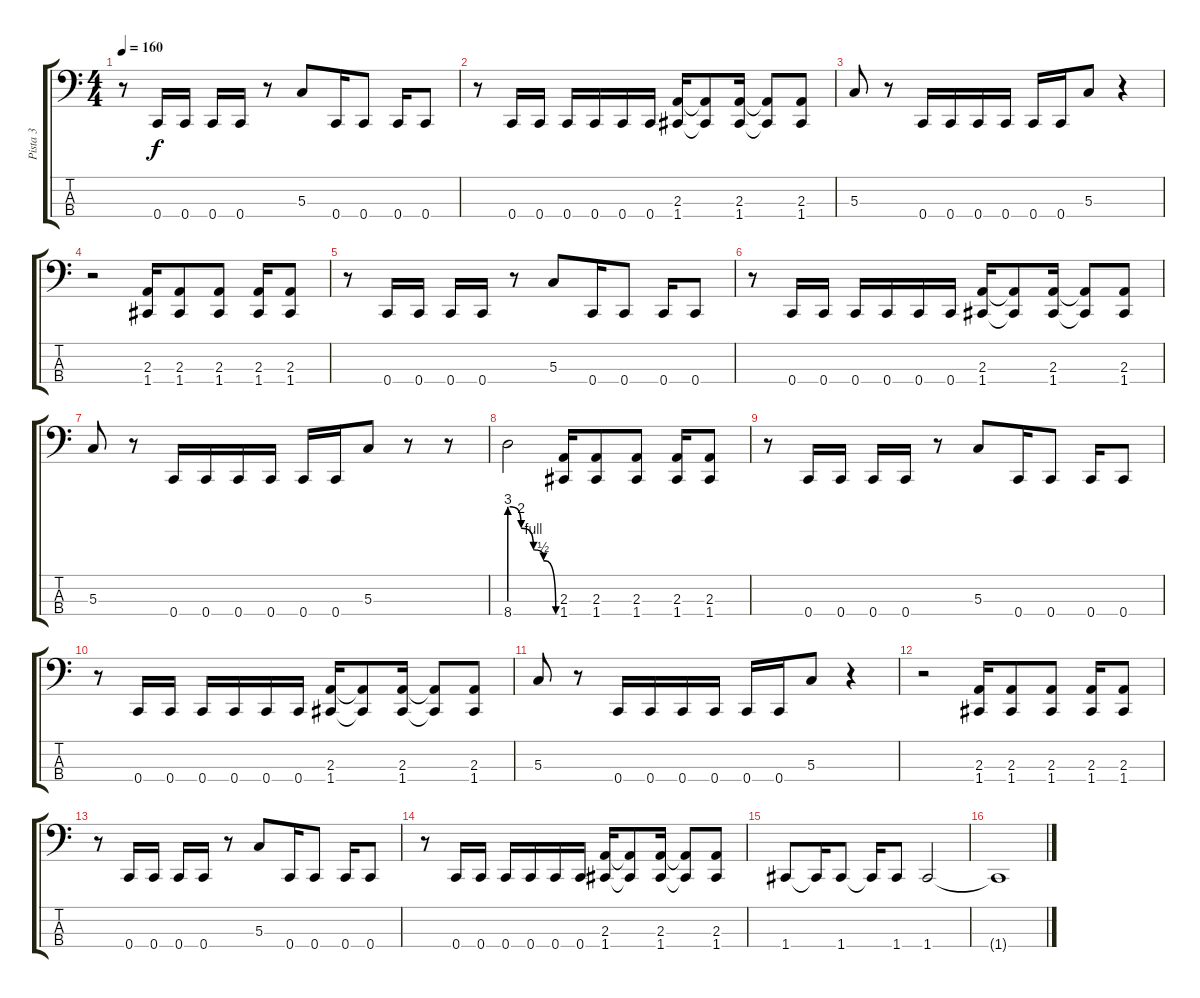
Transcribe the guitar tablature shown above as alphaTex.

\track ("Pista 3" "Pista 3") {instrument electricbassfinger}
\staff {score tabs}
\tuning (F2 C2 G1 C1) {hide}
\ts (4 4)
\tempo 160
\clef f4
\ks c
r.8{dy f} 0.4.16 0.4.16 0.4.16 0.4.16 r.8 5.3.8 0.4.16 0.4.8 0.4.16 0.4.8 |
r.8 0.4.16 0.4.16 0.4.16 0.4.16 0.4.16 0.4.16 (2.3 1.4).16 (2.3{t} 1.4{t}).8 (2.3 1.4).16 (2.3{t} 1.4{t}).8 (2.3 1.4).8 |
5.3.8 r.8 0.4.16 0.4.16 0.4.16 0.4.16 0.4.16 0.4.16 5.3.8 r.4 |
r.2 (2.3 1.4).16 (2.3 1.4).8 (2.3 1.4).8 (2.3 1.4).16 (2.3 1.4).8 |
r.8 0.4.16 0.4.16 0.4.16 0.4.16 r.8 5.3.8 0.4.16 0.4.8 0.4.16 0.4.8 |
r.8 0.4.16 0.4.16 0.4.16 0.4.16 0.4.16 0.4.16 (2.3 1.4).16 (2.3{t} 1.4{t}).8 (2.3 1.4).16 (2.3{t} 1.4{t}).8 (2.3 1.4).8 |
5.3.8 r.8 0.4.16 0.4.16 0.4.16 0.4.16 0.4.16 0.4.16 5.3.8 r.8 r.8 |
8.4{be (custom 0 12 15 8 31 4 44 2 60 0)}.2 (2.3 1.4).16 (2.3 1.4).8 (2.3 1.4).8 (2.3 1.4).16 (2.3 1.4).8 |
r.8 0.4.16 0.4.16 0.4.16 0.4.16 r.8 5.3.8 0.4.16 0.4.8 0.4.16 0.4.8 |
r.8 0.4.16 0.4.16 0.4.16 0.4.16 0.4.16 0.4.16 (2.3 1.4).16 (2.3{t} 1.4{t}).8 (2.3 1.4).16 (2.3{t} 1.4{t}).8 (2.3 1.4).8 |
5.3.8 r.8 0.4.16 0.4.16 0.4.16 0.4.16 0.4.16 0.4.16 5.3.8 r.4 |
r.2 (2.3 1.4).16 (2.3 1.4).8 (2.3 1.4).8 (2.3 1.4).16 (2.3 1.4).8 |
r.8 0.4.16 0.4.16 0.4.16 0.4.16 r.8 5.3.8 0.4.16 0.4.8 0.4.16 0.4.8 |
r.8 0.4.16 0.4.16 0.4.16 0.4.16 0.4.16 0.4.16 (2.3 1.4).16 (2.3{t} 1.4{t}).8 (2.3 1.4).16 (2.3{t} 1.4{t}).8 (2.3 1.4).8 |
1.4.8 1.4{t}.16 1.4.8 1.4{t}.16 1.4.8 1.4.2 |
1.4{t}.1
